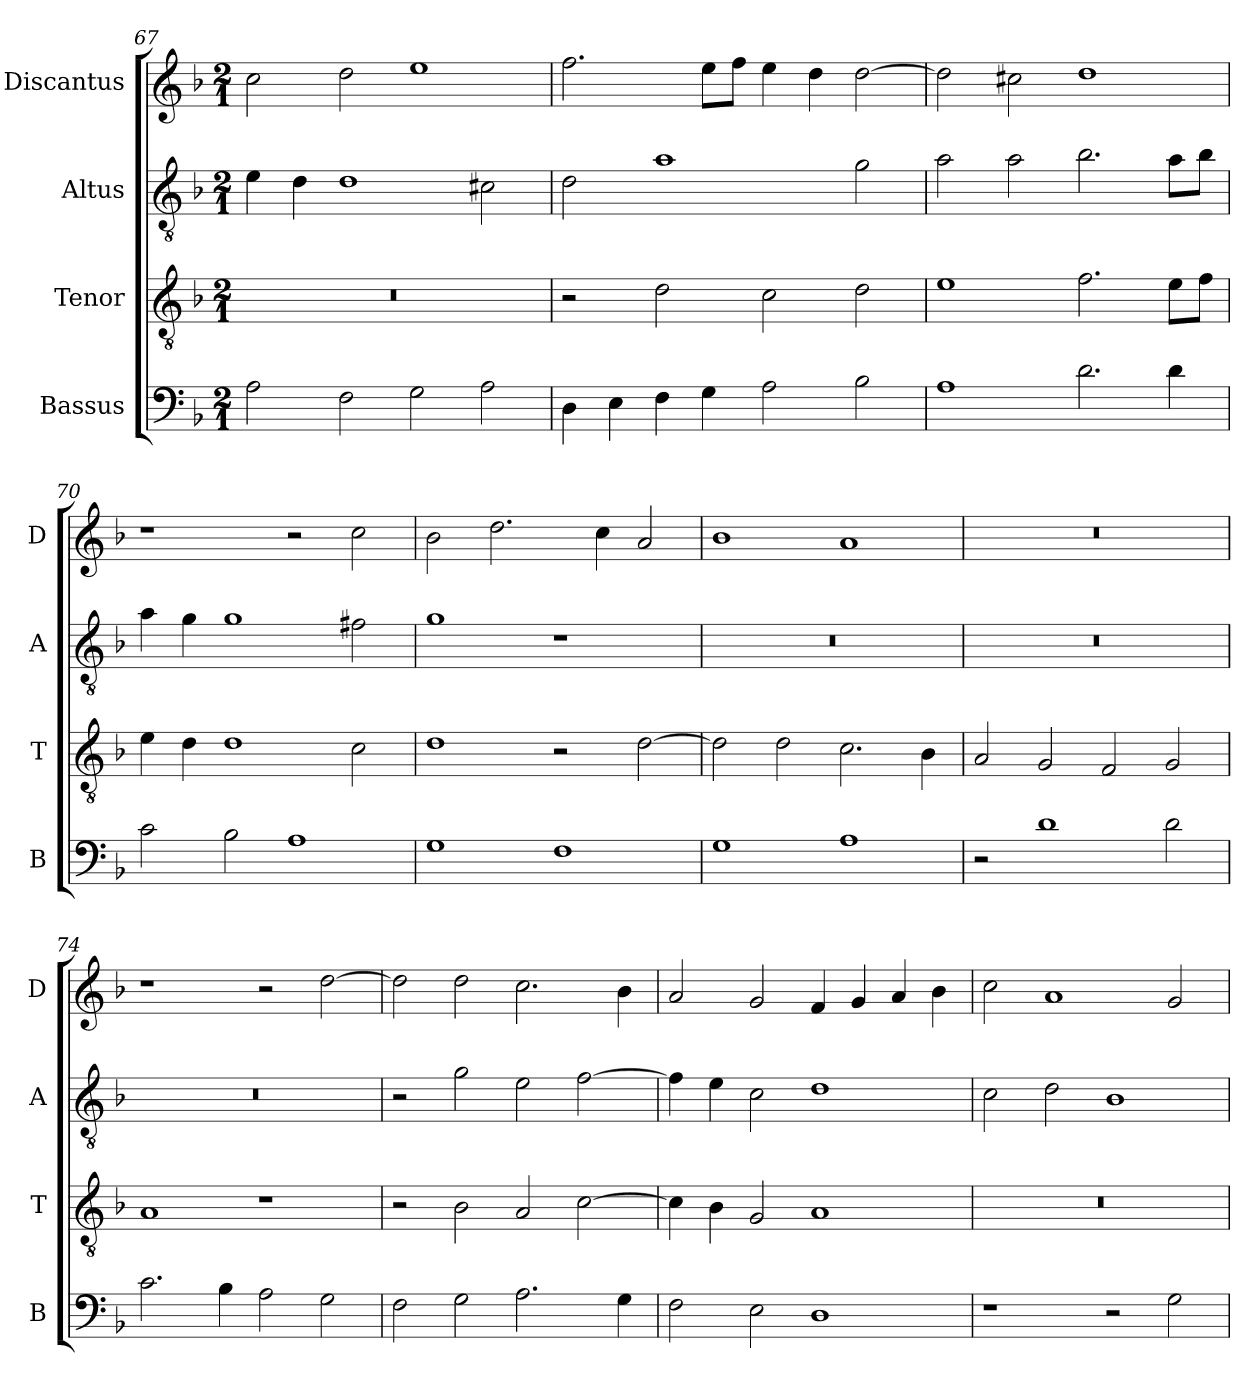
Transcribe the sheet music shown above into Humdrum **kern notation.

**kern	**kern	**kern	**kern
*part4	*part3	*part2	*part1
*staff4	*staff3	*staff2	*staff1
*I"Bassus	*I"Tenor	*I"Altus	*I"Discantus
*I'B	*I'T	*I'A	*I'D
*clefF4	*clefGv2	*clefGv2	*clefG2
*k[b-]	*k[b-]	*k[b-]	*k[b-]
*M2/1	*M2/1	*M2/1	*M2/1
=67	=67	=67	=67
2A\	0r	4e\	2cc\
.	.	4d\	.
2F\	.	1d	2dd\
2G\	.	.	1ee
2A\	.	2c#X\	.
=68	=68	=68	=68
4D\	2r	2d\	2.ff\
4E\	.	.	.
4F\	2d\	1a	.
4G\	.	.	8ee\L
.	.	.	8ff\J
2A\	2c\	.	4ee\
.	.	.	4dd\
2B-\	2d\	2g\	[2dd\
=69	=69	=69	=69
1A	1e	2a\	2dd\]
.	.	2a\	2cc#X\
2.d\	2.f\	2.b-\	1dd
4d\	8e\L	8a\L	.
.	8f\J	8b-\J	.
=70	=70	=70	=70
2c\	4e\	4a\	1r
.	4d\	4g\	.
2B-\	1d	1g	.
1A	.	.	2r
.	2c\	2f#X\	2cc\
=71	=71	=71	=71
1G	1d	1g	2b-\
.	.	.	2.dd\
1F	2r	1r	.
.	.	.	4cc\
.	[2d\	.	2a/
=72	=72	=72	=72
1G	2d\]	0r	1b-
.	2d\	.	.
1A	2.c\	.	1a
.	4B-\	.	.
=73	=73	=73	=73
2r	2A/	0r	0r
1d	2G/	.	.
.	2F/	.	.
2d\	2G/	.	.
=74	=74	=74	=74
2.c\	1A	0r	1r
4B-\	.	.	.
2A\	1r	.	2r
2G\	.	.	[2dd\
=75	=75	=75	=75
2F\	2r	2r	2dd\]
2G\	2B-\	2g\	2dd\
2.A\	2A/	2e\	2.cc\
.	[2c\	[2f\	.
4G\	.	.	4b-\
=76	=76	=76	=76
2F\	4c\]	4f\]	2a/
.	4B-\	4e\	.
2E\	2G/	2c\	2g/
1D	1A	1d	4f/
.	.	.	4g/
.	.	.	4a/
.	.	.	4b-\
=77	=77	=77	=77
1r	0r	2c\	2cc\
.	.	2d\	1a
2r	.	1B-	.
2G\	.	.	2g/
=	=	=	=
*-	*-	*-	*-
